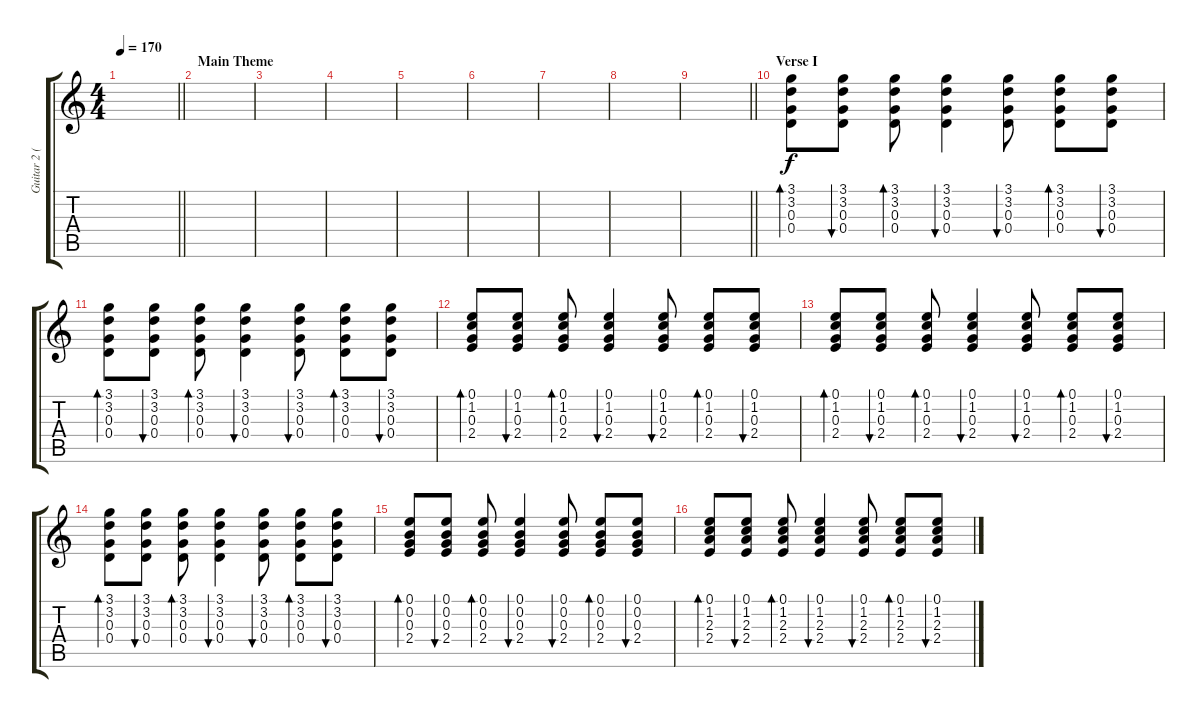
\track ("Guitar 2 (solo)" "Guitar 2 (") {instrument electricguitarjazz}
\staff {score tabs}
\tuning (E4 B3 G3 D3 A2 E2) {hide}
\ts (4 4)
\tempo 170
\clef g2
\barLineRight lightlight
\ks c
|
\section ("" "Main Theme")
|
|
|
|
|
|
|
\barLineRight lightlight
|
\section ("" "Verse I")
(3.1 3.2 0.3 0.4).8{bd 60} (3.1 3.2 0.3 0.4).8{bu 60} (3.1 3.2 0.3 0.4).8{bd 60} (3.1 3.2 0.3 0.4).4{bu 60} (3.1 3.2 0.3 0.4).8{bu 60} (3.1 3.2 0.3 0.4).8{bd 60} (3.1 3.2 0.3 0.4).8{bu 60} |
(3.1 3.2 0.3 0.4).8{bd 60} (3.1 3.2 0.3 0.4).8{bu 60} (3.1 3.2 0.3 0.4).8{bd 60} (3.1 3.2 0.3 0.4).4{bu 60} (3.1 3.2 0.3 0.4).8{bu 60} (3.1 3.2 0.3 0.4).8{bd 60} (3.1 3.2 0.3 0.4).8{bu 60} |
(0.1 1.2 0.3 2.4).8{bd 60} (0.1 1.2 0.3 2.4).8{bu 60} (0.1 1.2 0.3 2.4).8{bd 60} (0.1 1.2 0.3 2.4).4{bu 60} (0.1 1.2 0.3 2.4).8{bu 60} (0.1 1.2 0.3 2.4).8{bd 60} (0.1 1.2 0.3 2.4).8{bu 60} |
(0.1 1.2 0.3 2.4).8{bd 60} (0.1 1.2 0.3 2.4).8{bu 60} (0.1 1.2 0.3 2.4).8{bd 60} (0.1 1.2 0.3 2.4).4{bu 60} (0.1 1.2 0.3 2.4).8{bu 60} (0.1 1.2 0.3 2.4).8{bd 60} (0.1 1.2 0.3 2.4).8{bu 60} |
(3.1 3.2 0.3 0.4).8{bd 60} (3.1 3.2 0.3 0.4).8{bu 60} (3.1 3.2 0.3 0.4).8{bd 60} (3.1 3.2 0.3 0.4).4{bu 60} (3.1 3.2 0.3 0.4).8{bu 60} (3.1 3.2 0.3 0.4).8{bd 60} (3.1 3.2 0.3 0.4).8{bu 60} |
(0.1 0.2 0.3 2.4).8{bd 60} (0.1 0.2 0.3 2.4).8{bu 60} (0.1 0.2 0.3 2.4).8{bd 60} (0.1 0.2 0.3 2.4).4{bu 60} (0.1 0.2 0.3 2.4).8{bu 60} (0.1 0.2 0.3 2.4).8{bd 60} (0.1 0.2 0.3 2.4).8{bu 60} |
(0.1 1.2 2.3 2.4).8{bd 60} (0.1 1.2 2.3 2.4).8{bu 60} (0.1 1.2 2.3 2.4).8{bd 60} (0.1 1.2 2.3 2.4).4{bu 60} (0.1 1.2 2.3 2.4).8{bu 60} (0.1 1.2 2.3 2.4).8{bd 60} (0.1 1.2 2.3 2.4).8{bu 60}
